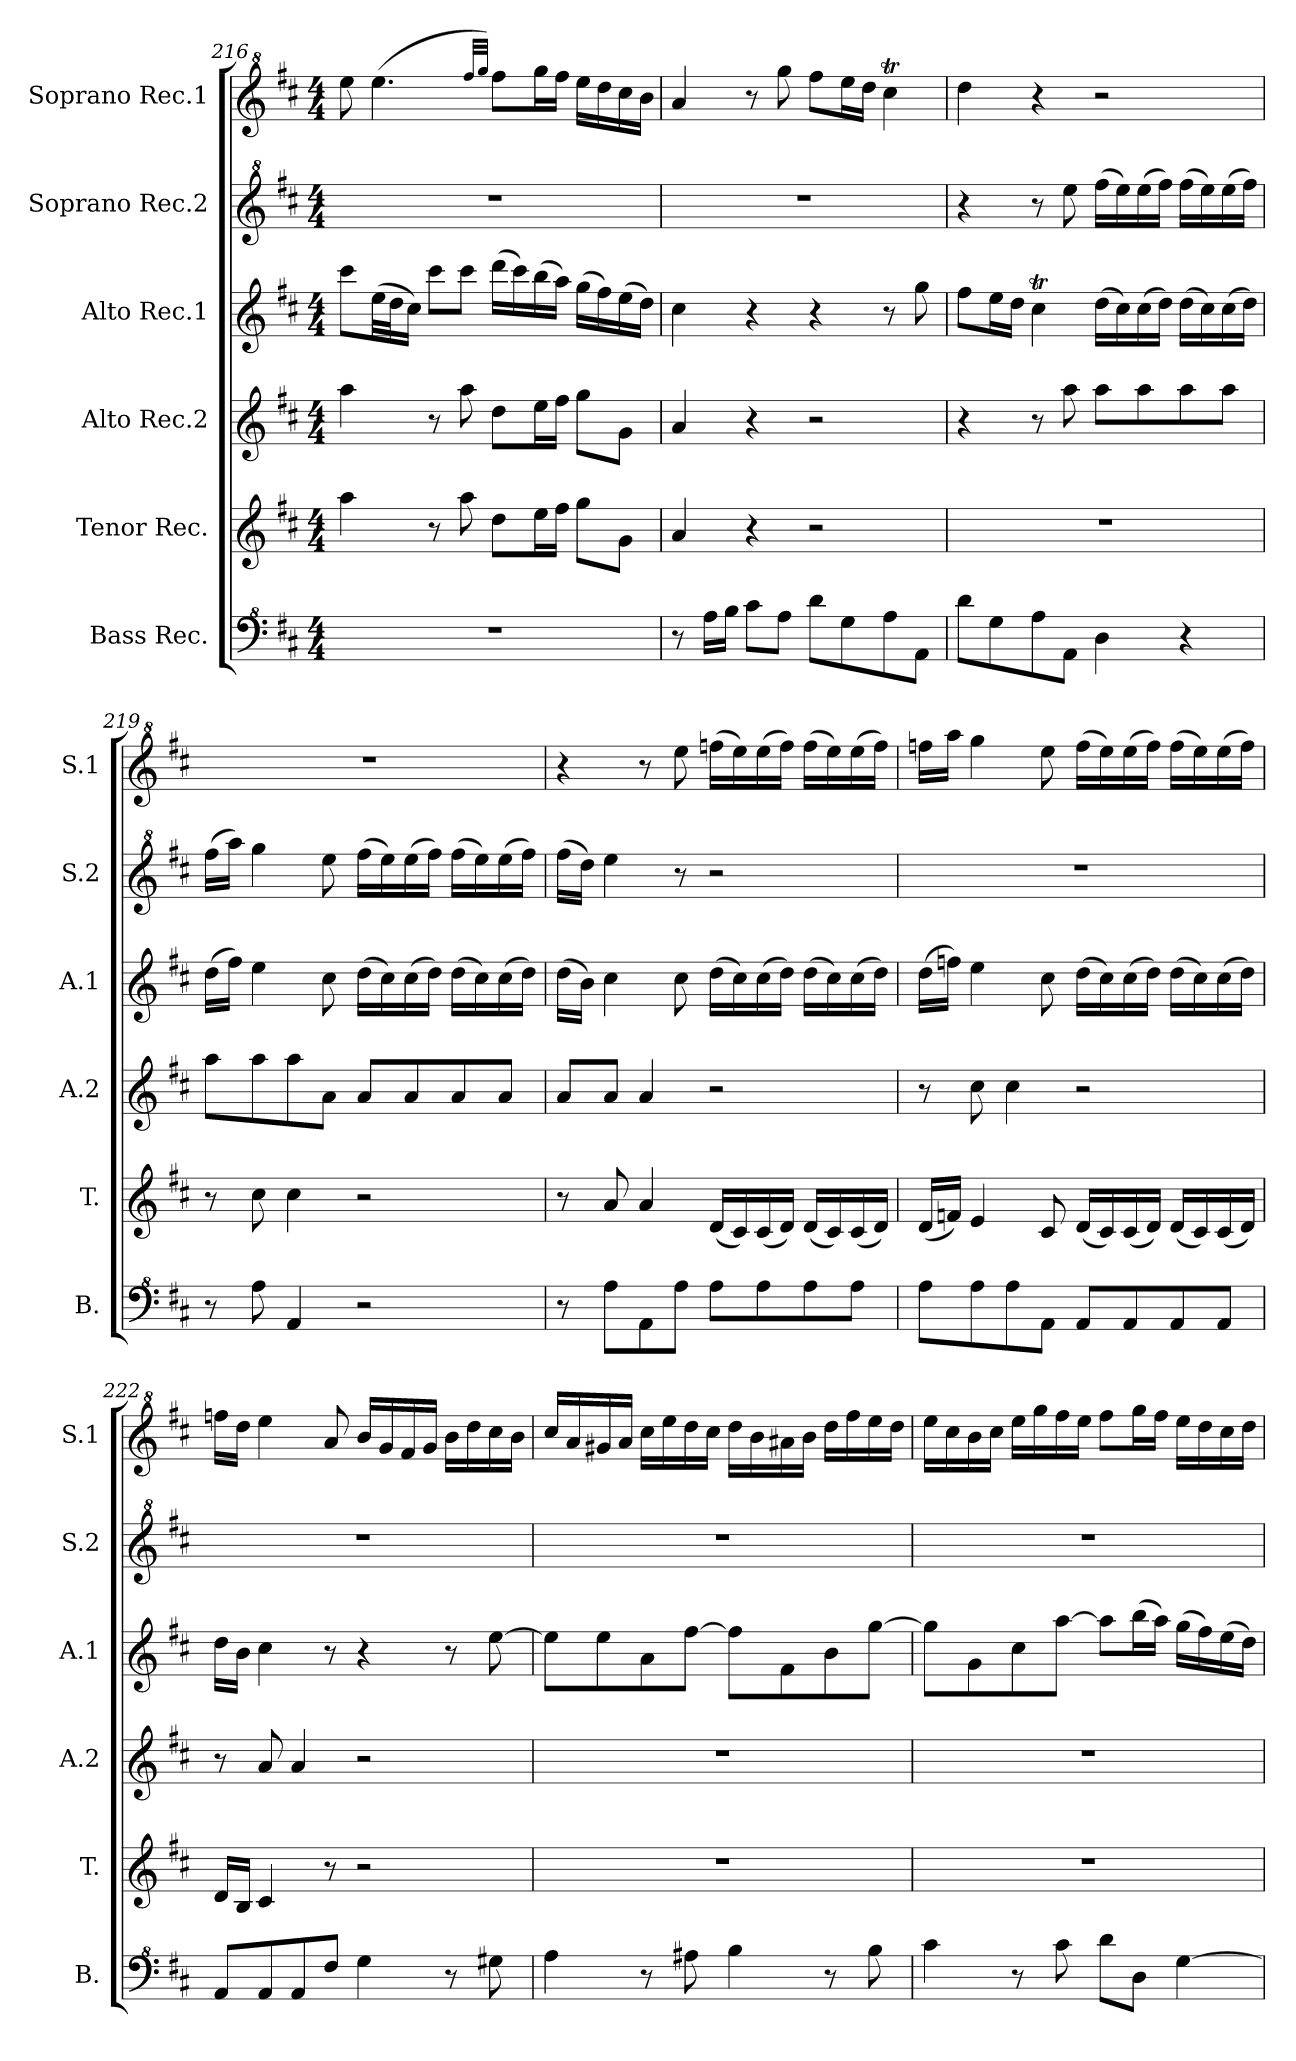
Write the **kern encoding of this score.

**kern	**kern	**kern	**kern	**kern	**kern
*part6	*part5	*part4	*part3	*part2	*part1
*staff6	*staff5	*staff4	*staff3	*staff2	*staff1
*I"Bass Rec.	*I"Tenor Rec.	*I"Alto Rec.2	*I"Alto Rec.1	*I"Soprano Rec.2	*I"Soprano Rec.1
*I'B.	*I'T.	*I'A.2	*I'A.1	*I'S.2	*I'S.1
*clefF^4	*clefG2	*clefG2	*clefG2	*clefG^2	*clefG^2
*k[f#c#]	*k[f#c#]	*k[f#c#]	*k[f#c#]	*k[f#c#]	*k[f#c#]
*D:	*D:	*D:	*D:	*D:	*D:
*M4/4	*M4/4	*M4/4	*M4/4	*M4/4	*M4/4
=216	=216	=216	=216	=216	=216
1r	4aa\	4aa\	8ccc#\L	1r	8eee\
.	.	.	(>32ee\LL	.	(>4.eee\
.	.	.	32dd\J	.	.
.	.	.	16cc#\JJ)	.	.
.	8r	8r	8ccc#\L	.	.
.	8aa\	8aa\	8ccc#\J	.	.
.	.	.	.	.	32qfff#/LLL
.	.	.	.	.	32qggg/JJJ)
.	8dd\L	8dd\L	(>16ddd\LL	.	8fff#\L
.	.	.	16ccc#\)	.	.
.	16ee\L	16ee\L	(>16bb\	.	16ggg\L
.	16ff#\JJ	16ff#\JJ	16aa\JJ)	.	16fff#\JJ
.	8gg\L	8gg\L	(>16gg\LL	.	16eee\LL
.	.	.	16ff#\)	.	16ddd\
.	8g\J	8g\J	(>16ee\	.	16ccc#\
.	.	.	16dd\JJ)	.	16bb\JJ
=217	=217	=217	=217	=217	=217
8r	4a/	4a/	4cc#\	1r	4aa/
16a\LL	.	.	.	.	.
16b\JJ	.	.	.	.	.
8cc#\L	4r	4r	4r	.	8r
8a\J	.	.	.	.	8ggg\
8dd\L	2r	2r	4r	.	8fff#\L
8g\	.	.	.	.	16eee\L
.	.	.	.	.	16ddd\JJ
8a\	.	.	8r	.	4ccc#t\
8A\J	.	.	8gg\	.	.
!!LO:LB:g=z
=218	=218	=218	=218	=218	=218
8dd\L	1r	4r	8ff#\L	4r	4ddd\
8g\	.	.	16ee\L	.	.
.	.	.	16dd\JJ	.	.
8a\	.	8r	4cc#t\	8r	4r
8A\J	.	8aa\	.	8eee\	.
4d\	.	8aa\L	(>16dd\LL	(>16fff#\LL	2r
.	.	.	16cc#\)	16eee\)	.
.	.	8aa\	(>16cc#\	(>16eee\	.
.	.	.	16dd\JJ)	16fff#\JJ)	.
4r	.	8aa\	(>16dd\LL	(>16fff#\LL	.
.	.	.	16cc#\)	16eee\)	.
.	.	8aa\J	(>16cc#\	(>16eee\	.
.	.	.	16dd\JJ)	16fff#\JJ)	.
=219	=219	=219	=219	=219	=219
8r	8r	8aa\L	(>16dd\LL	(>16fff#\LL	1r
.	.	.	16ff#\JJ)	16aaa\JJ)	.
8a\	8cc#\	8aa\	4ee\	4ggg\	.
4A/	4cc#\	8aa\	.	.	.
.	.	8a\J	8cc#\	8eee\	.
2r	2r	8a/L	(>16dd\LL	(>16fff#\LL	.
.	.	.	16cc#\)	16eee\)	.
.	.	8a/	(>16cc#\	(>16eee\	.
.	.	.	16dd\JJ)	16fff#\JJ)	.
.	.	8a/	(>16dd\LL	(>16fff#\LL	.
.	.	.	16cc#\)	16eee\)	.
.	.	8a/J	(>16cc#\	(>16eee\	.
.	.	.	16dd\JJ)	16fff#\JJ)	.
=220	=220	=220	=220	=220	=220
8r	8r	8a/L	(>16dd\LL	(>16fff#\LL	4r
.	.	.	16b\JJ)	16ddd\JJ)	.
8a\L	8a/	8a/J	4cc#\	4eee\	.
8A\	4a/	4a/	.	.	8r
8a\J	.	.	8cc#\	8r	8eee\
8a\L	(16d/LL	2r	(>16dd\LL	2r	(>16fffn\LL
.	16c#/)	.	16cc#\)	.	16eee\)
8a\	(16c#/	.	(>16cc#\	.	(>16eee\
.	16d/JJ)	.	16dd\JJ)	.	16fff\JJ)
8a\	(16d/LL	.	(>16dd\LL	.	(>16fff\LL
.	16c#/)	.	16cc#\)	.	16eee\)
8a\J	(16c#/	.	(>16cc#\	.	(>16eee\
.	16d/JJ)	.	16dd\JJ)	.	16fff\JJ)
=221	=221	=221	=221	=221	=221
8a\L	(16d/LL	8r	(>16dd\LL	1r	16fffn\LL
.	16fn/JJ)	.	16ffn\JJ)	.	16aaa\JJ
8a\	4e/	8cc#\	4ee\	.	4ggg\
8a\	.	4cc#\	.	.	.
8A\J	8c#/	.	8cc#\	.	8eee\
8A/L	(16d/LL	2r	(>16dd\LL	.	(>16fff\LL
.	16c#/)	.	16cc#\)	.	16eee\)
8A/	(16c#/	.	(>16cc#\	.	(>16eee\
.	16d/JJ)	.	16dd\JJ)	.	16fff\JJ)
8A/	(16d/LL	.	(>16dd\LL	.	(>16fff\LL
.	16c#/)	.	16cc#\)	.	16eee\)
8A/J	(16c#/	.	(>16cc#\	.	(>16eee\
.	16d/JJ)	.	16dd\JJ)	.	16fff\JJ)
=222	=222	=222	=222	=222	=222
8A/L	16d/LL	8r	16dd\LL	1r	16fffn\LL
.	16B/JJ	.	16b\JJ	.	16ddd\JJ
8A/	4c#/	8a/	4cc#\	.	4eee\
8A/	.	4a/	.	.	.
8f#/J	8r	.	8r	.	8aa/
4g\	2r	2r	4r	.	16bb/LL
.	.	.	.	.	16gg/
.	.	.	.	.	16ff#/
.	.	.	.	.	16gg/JJ
8r	.	.	8r	.	16bb\LL
.	.	.	.	.	16ddd\
8g#X\	.	.	[8ee\	.	16ccc#\
.	.	.	.	.	16bb\JJ
!!LO:PB:g=z
=223	=223	=223	=223	=223	=223
4a\	1r	1r	8ee\L]	1r	16ccc#/LL
.	.	.	.	.	16aa/
.	.	.	8ee\	.	16gg#X/
.	.	.	.	.	16aa/JJ
8r	.	.	8a\	.	16ccc#\LL
.	.	.	.	.	16eee\
8a#X\	.	.	[8ff#\J	.	16ddd\
.	.	.	.	.	16ccc#\JJ
4b\	.	.	8ff#\L]	.	16ddd\LL
.	.	.	.	.	16bb\
.	.	.	8f#\	.	16aa#X\
.	.	.	.	.	16bb\JJ
8r	.	.	8b\	.	16ddd\LL
.	.	.	.	.	16fff#\
8b\	.	.	[8gg\J	.	16eee\
.	.	.	.	.	16ddd\JJ
=224	=224	=224	=224	=224	=224
4cc#\	1r	1r	8gg\L]	1r	16eee\LL
.	.	.	.	.	16ccc#\
.	.	.	8g\	.	16bb\
.	.	.	.	.	16ccc#\JJ
8r	.	.	8cc#\	.	16eee\LL
.	.	.	.	.	16ggg\
8cc#\	.	.	[8aa\J	.	16fff#\
.	.	.	.	.	16eee\JJ
8dd\L	.	.	8aa\L]	.	8fff#\L
8d\J	.	.	(>16bb\L	.	16ggg\L
.	.	.	16aa\JJ)	.	16fff#\JJ
[4g\	.	.	(>16gg\LL	.	16eee\LL
.	.	.	16ff#\)	.	16ddd\
.	.	.	(>16ee\	.	16ccc#\
.	.	.	16dd\JJ)	.	16ddd\JJ
=	=	=	=	=	=
*-	*-	*-	*-	*-	*-
